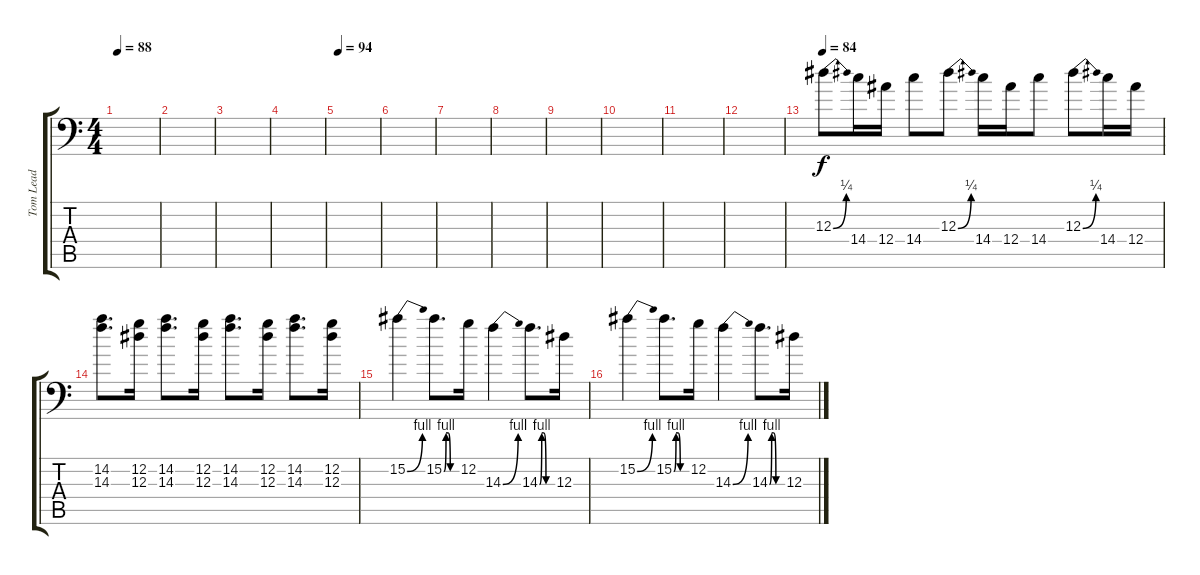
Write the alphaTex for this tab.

\track ("Tom Lead" "Tom Lead") {instrument distortionguitar}
\staff {score tabs}
\tuning (C4 G3 Eb3 Bb2 F2 Bb1) {hide}
\ts (4 4)
\tempo 88
\clef f4
\ks c
|
|
|
|
\tempo 94
|
|
|
|
|
|
|
|
\tempo 84
12.3{be (bend 0 0 60 1)}.8 14.4.16 12.4.16 14.4.8 12.3{be (bend 0 0 60 1)}.8 14.4.16 12.4.16 14.4.8 12.3{be (bend 0 0 60 1)}.8 14.4.16 12.4.16 |
(14.2 14.3).8{d} (12.2 12.3).16 (14.2 14.3).8{d} (12.2 12.3).16 (14.2 14.3).8{d} (12.2 12.3).16 (14.2 14.3).8{d} (12.2 12.3).16 |
15.2{be (bend 0 0 60 4)}.4 15.2{be (custom 0 0 10 4 20 4 30 0 60 0)}.8{d} 12.2.16 14.3{be (bend 0 0 60 4)}.4 14.3{be (custom 0 0 10 4 20 4 30 0 60 0)}.8{d} 12.3.16 |
15.2{be (bend 0 0 60 4)}.4 15.2{be (custom 0 0 10 4 20 4 30 0 60 0)}.8{d} 12.2.16 14.3{be (bend 0 0 60 4)}.4 14.3{be (custom 0 0 10 4 20 4 30 0 60 0)}.8{d} 12.3.16
